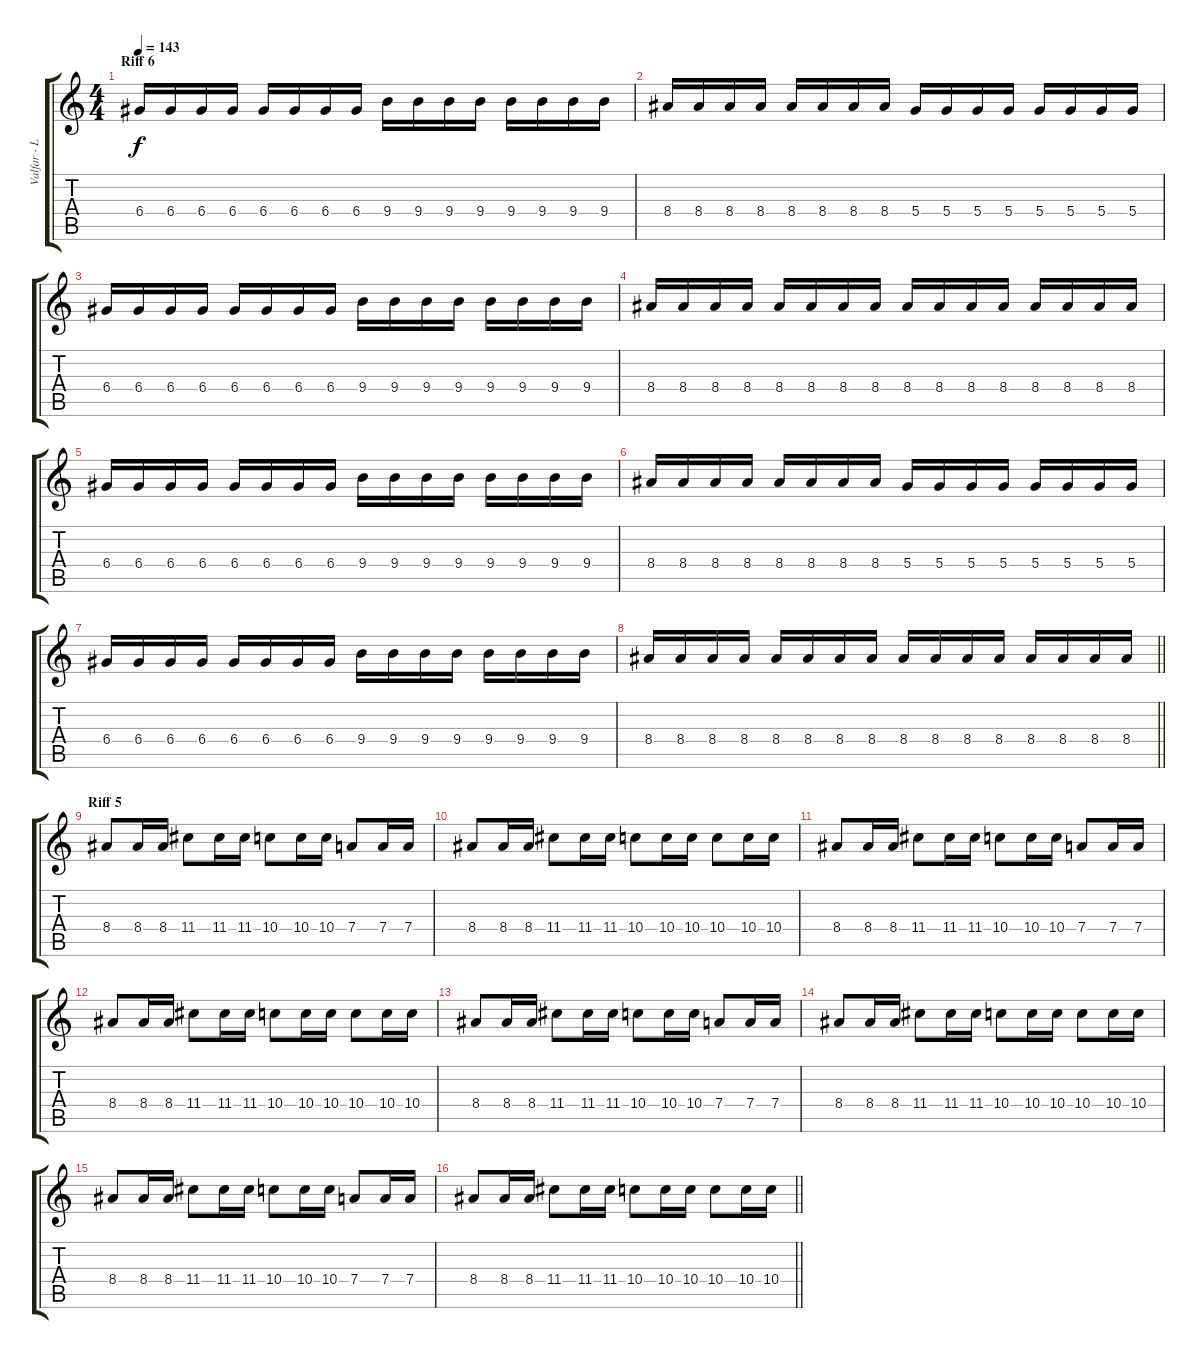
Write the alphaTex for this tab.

\track ("Valfar - Lead" "Valfar - L") {instrument distortionguitar}
\staff {score tabs}
\tuning (E4 B3 G3 D3 A2 E2) {hide}
\ts (4 4)
\section ("" "Riff 6")
\tempo 143
\clef g2
\ks c
6.4.16{dy f} 6.4.16 6.4.16 6.4.16 6.4.16 6.4.16 6.4.16 6.4.16 9.4.16 9.4.16 9.4.16 9.4.16 9.4.16 9.4.16 9.4.16 9.4.16 |
8.4.16 8.4.16 8.4.16 8.4.16 8.4.16 8.4.16 8.4.16 8.4.16 5.4.16 5.4.16 5.4.16 5.4.16 5.4.16 5.4.16 5.4.16 5.4.16 |
6.4.16 6.4.16 6.4.16 6.4.16 6.4.16 6.4.16 6.4.16 6.4.16 9.4.16 9.4.16 9.4.16 9.4.16 9.4.16 9.4.16 9.4.16 9.4.16 |
8.4.16 8.4.16 8.4.16 8.4.16 8.4.16 8.4.16 8.4.16 8.4.16 8.4.16 8.4.16 8.4.16 8.4.16 8.4.16 8.4.16 8.4.16 8.4.16 |
6.4.16 6.4.16 6.4.16 6.4.16 6.4.16 6.4.16 6.4.16 6.4.16 9.4.16 9.4.16 9.4.16 9.4.16 9.4.16 9.4.16 9.4.16 9.4.16 |
8.4.16 8.4.16 8.4.16 8.4.16 8.4.16 8.4.16 8.4.16 8.4.16 5.4.16 5.4.16 5.4.16 5.4.16 5.4.16 5.4.16 5.4.16 5.4.16 |
6.4.16 6.4.16 6.4.16 6.4.16 6.4.16 6.4.16 6.4.16 6.4.16 9.4.16 9.4.16 9.4.16 9.4.16 9.4.16 9.4.16 9.4.16 9.4.16 |
\barLineRight lightlight
8.4.16 8.4.16 8.4.16 8.4.16 8.4.16 8.4.16 8.4.16 8.4.16 8.4.16 8.4.16 8.4.16 8.4.16 8.4.16 8.4.16 8.4.16 8.4.16 |
\section ("" "Riff 5")
8.4.8 8.4.16 8.4.16 11.4.8 11.4.16 11.4.16 10.4.8 10.4.16 10.4.16 7.4.8 7.4.16 7.4.16 |
8.4.8 8.4.16 8.4.16 11.4.8 11.4.16 11.4.16 10.4.8 10.4.16 10.4.16 10.4.8 10.4.16 10.4.16 |
8.4.8 8.4.16 8.4.16 11.4.8 11.4.16 11.4.16 10.4.8 10.4.16 10.4.16 7.4.8 7.4.16 7.4.16 |
8.4.8 8.4.16 8.4.16 11.4.8 11.4.16 11.4.16 10.4.8 10.4.16 10.4.16 10.4.8 10.4.16 10.4.16 |
8.4.8 8.4.16 8.4.16 11.4.8 11.4.16 11.4.16 10.4.8 10.4.16 10.4.16 7.4.8 7.4.16 7.4.16 |
8.4.8 8.4.16 8.4.16 11.4.8 11.4.16 11.4.16 10.4.8 10.4.16 10.4.16 10.4.8 10.4.16 10.4.16 |
8.4.8 8.4.16 8.4.16 11.4.8 11.4.16 11.4.16 10.4.8 10.4.16 10.4.16 7.4.8 7.4.16 7.4.16 |
\barLineRight lightlight
8.4.8 8.4.16 8.4.16 11.4.8 11.4.16 11.4.16 10.4.8 10.4.16 10.4.16 10.4.8 10.4.16 10.4.16
